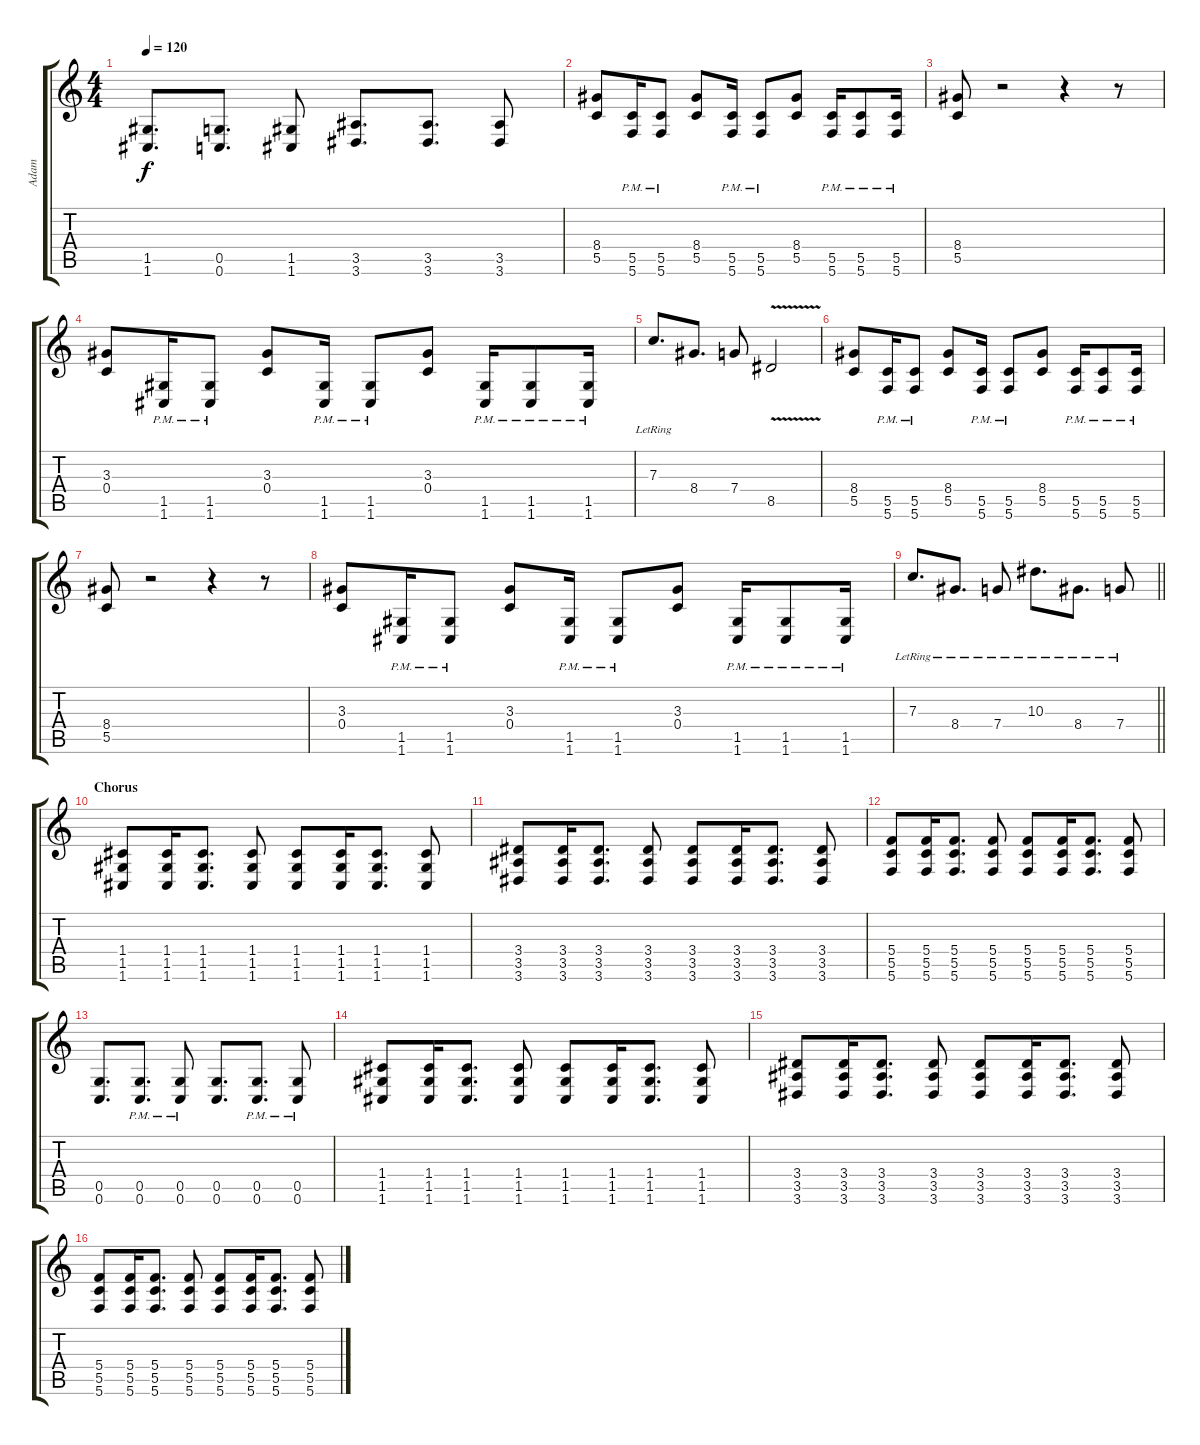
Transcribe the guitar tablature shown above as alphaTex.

\track ("Adam" "Adam") {instrument distortionguitar}
\staff {score tabs}
\tuning (D4 A3 F3 C3 G2 C2) {hide}
\ts (4 4)
\tempo 120
\clef g2
\ks c
(1.5 1.6).8{d dy f} (0.5 0.6).8{d} (1.5 1.6).8 (3.5 3.6).8{d} (3.5 3.6).8{d} (3.5 3.6).8 |
(8.4 5.5).8 (5.5{pm} 5.6{pm}).16 (5.5{pm} 5.6{pm}).8 (8.4 5.5).8 (5.5{pm} 5.6{pm}).16 (5.5{pm} 5.6{pm}).8 (8.4 5.5).8 (5.5{pm} 5.6{pm}).16 (5.5{pm} 5.6{pm}).8 (5.5{pm} 5.6{pm}).16 |
(8.4 5.5).8 r.2 r.4 r.8 |
(3.3 0.4).8 (1.5{pm} 1.6{pm}).16 (1.5{pm} 1.6{pm}).8 (3.3 0.4).8 (1.5{pm} 1.6{pm}).16 (1.5{pm} 1.6{pm}).8 (3.3 0.4).8 (1.5{pm} 1.6{pm}).16 (1.5{pm} 1.6{pm}).8 (1.5{pm} 1.6{pm}).16 |
7.3{lr}.8{d volume 6} 8.4.8{d} 7.4.8 8.5{v}.2 |
(8.4 5.5).8{volume 16} (5.5{pm} 5.6{pm}).16 (5.5{pm} 5.6{pm}).8 (8.4 5.5).8 (5.5{pm} 5.6{pm}).16 (5.5{pm} 5.6{pm}).8 (8.4 5.5).8 (5.5{pm} 5.6{pm}).16 (5.5{pm} 5.6{pm}).8 (5.5{pm} 5.6{pm}).16 |
(8.4 5.5).8 r.2 r.4 r.8 |
(3.3 0.4).8 (1.5{pm} 1.6{pm}).16 (1.5{pm} 1.6{pm}).8 (3.3 0.4).8 (1.5{pm} 1.6{pm}).16 (1.5{pm} 1.6{pm}).8 (3.3 0.4).8 (1.5{pm} 1.6{pm}).16 (1.5{pm} 1.6{pm}).8 (1.5{pm} 1.6{pm}).16 |
\barLineRight lightlight
7.3{lr}.8{d volume 6} 8.4{lr}.8{d} 7.4{lr}.8 10.3{lr}.8{d} 8.4{lr}.8{d} 7.4{lr}.8 |
\section ("" "Chorus")
(1.4 1.5 1.6).8{volume 16} (1.4 1.5 1.6).16 (1.4 1.5 1.6).8{d} (1.4 1.5 1.6).8 (1.4 1.5 1.6).8 (1.4 1.5 1.6).16 (1.4 1.5 1.6).8{d} (1.4 1.5 1.6).8 |
(3.4 3.5 3.6).8 (3.4 3.5 3.6).16 (3.4 3.5 3.6).8{d} (3.4 3.5 3.6).8 (3.4 3.5 3.6).8 (3.4 3.5 3.6).16 (3.4 3.5 3.6).8{d} (3.4 3.5 3.6).8 |
(5.4 5.5 5.6).8 (5.4 5.5 5.6).16 (5.4 5.5 5.6).8{d} (5.4 5.5 5.6).8 (5.4 5.5 5.6).8 (5.4 5.5 5.6).16 (5.4 5.5 5.6).8{d} (5.4 5.5 5.6).8 |
(0.5 0.6).8{d} (0.5{pm} 0.6{pm}).8{d} (0.5{pm} 0.6{pm}).8 (0.5 0.6).8{d} (0.5{pm} 0.6{pm}).8{d} (0.5{pm} 0.6{pm}).8 |
(1.4 1.5 1.6).8 (1.4 1.5 1.6).16 (1.4 1.5 1.6).8{d} (1.4 1.5 1.6).8 (1.4 1.5 1.6).8 (1.4 1.5 1.6).16 (1.4 1.5 1.6).8{d} (1.4 1.5 1.6).8 |
(3.4 3.5 3.6).8 (3.4 3.5 3.6).16 (3.4 3.5 3.6).8{d} (3.4 3.5 3.6).8 (3.4 3.5 3.6).8 (3.4 3.5 3.6).16 (3.4 3.5 3.6).8{d} (3.4 3.5 3.6).8 |
(5.4 5.5 5.6).8 (5.4 5.5 5.6).16 (5.4 5.5 5.6).8{d} (5.4 5.5 5.6).8 (5.4 5.5 5.6).8 (5.4 5.5 5.6).16 (5.4 5.5 5.6).8{d} (5.4 5.5 5.6).8
